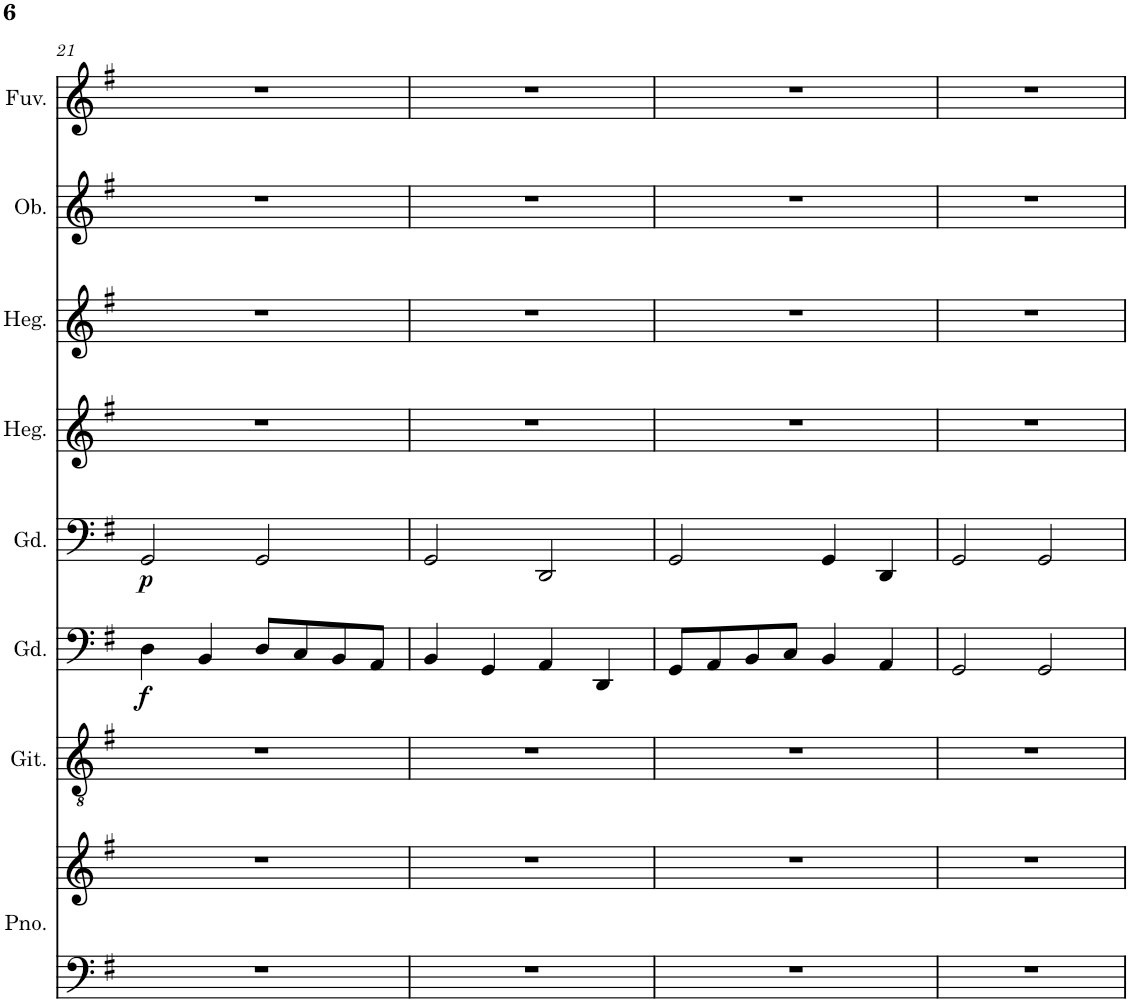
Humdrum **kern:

**kern	**kern	**kern	**kern	**dynam	**kern	**dynam	**kern	**kern	**kern	**kern
*part8	*part8	*part7	*part6	*part6	*part5	*part5	*part4	*part3	*part2	*part1
*staff9	*staff8	*staff7	*staff6	*staff6	*staff5	*staff5	*staff4	*staff3	*staff2	*staff1
*I"Piano	*	*I"Klasszikus gitár	*I"Gordonka	*	*I"Gordonka	*	*I"Hegedű	*I"Hegedű	*I"Oboa	*I"Fuvola
*I'Pno.	*	*I'Git.	*I'Gd.	*	*I'Gd.	*	*I'Heg.	*I'Heg.	*I'Ob.	*I'Fuv.
!!LO:PB:g=z
*clefF4	*clefG2	*clefGv2	*clefF4	*	*clefF4	*	*clefG2	*clefG2	*clefG2	*clefG2
*k[f#]	*k[f#]	*k[f#]	*k[f#]	*	*k[f#]	*	*k[f#]	*k[f#]	*k[f#]	*k[f#]
*M4/4	*M4/4	*M4/4	*M4/4	*	*M4/4	*	*M4/4	*M4/4	*M4/4	*M4/4
=21	=21	=21	=21	=21	=21	=21	=21	=21	=21	=21
!	!	!	!	!LO:DY:b	!	!LO:DY:b	!	!	!	!
1r	1r	1r	4D\	f	2GG/	p	1r	1r	1r	1r
.	.	.	4BB/	.	.	.	.	.	.	.
.	.	.	8D/L	.	2GG/	.	.	.	.	.
.	.	.	8C/	.	.	.	.	.	.	.
.	.	.	8BB/	.	.	.	.	.	.	.
.	.	.	8AA/J	.	.	.	.	.	.	.
=22	=22	=22	=22	=22	=22	=22	=22	=22	=22	=22
1r	1r	1r	4BB/	.	2GG/	.	1r	1r	1r	1r
.	.	.	4GG/	.	.	.	.	.	.	.
.	.	.	4AA/	.	2DD/	.	.	.	.	.
.	.	.	4DD/	.	.	.	.	.	.	.
=23	=23	=23	=23	=23	=23	=23	=23	=23	=23	=23
1r	1r	1r	8GG/L	.	2GG/	.	1r	1r	1r	1r
.	.	.	8AA/	.	.	.	.	.	.	.
.	.	.	8BB/	.	.	.	.	.	.	.
.	.	.	8C/J	.	.	.	.	.	.	.
.	.	.	4BB/	.	4GG/	.	.	.	.	.
.	.	.	4AA/	.	4DD/	.	.	.	.	.
=24	=24	=24	=24	=24	=24	=24	=24	=24	=24	=24
1r	1r	1r	2GG/	.	2GG/	.	1r	1r	1r	1r
.	.	.	2GG/	.	2GG/	.	.	.	.	.
=	=	=	=	=	=	=	=	=	=	=
*-	*-	*-	*-	*-	*-	*-	*-	*-	*-	*-
